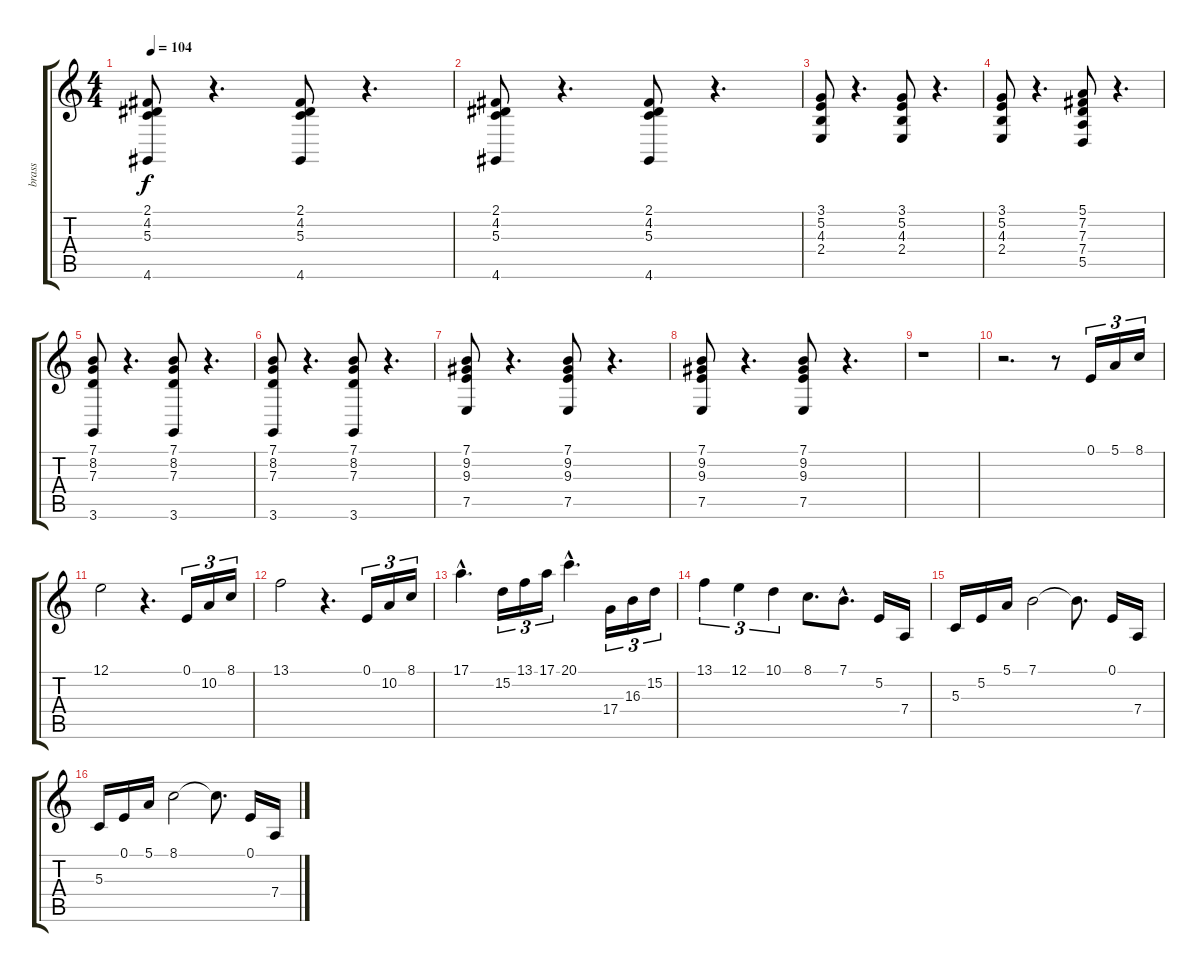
\track ("brass" "brass") {instrument stringensemble1}
\staff {score tabs}
\tuning (E4 B3 G3 D3 A2 E2) {hide}
\ts (4 4)
\tempo 104
\clef g2
\ks c
(2.1 4.2 5.3 4.6).8{dy f} r.4{d} (2.1 4.2 5.3 4.6).8 r.4{d} |
(2.1 4.2 5.3 4.6).8 r.4{d} (2.1 4.2 5.3 4.6).8 r.4{d} |
(3.1 5.2 4.3 2.4).8 r.4{d} (3.1 5.2 4.3 2.4).8 r.4{d} |
(3.1 5.2 4.3 2.4).8 r.4{d} (5.1 7.2 7.3 7.4 5.5).8 r.4{d} |
(7.1 8.2 7.3 3.6).8 r.4{d} (7.1 8.2 7.3 3.6).8 r.4{d} |
(7.1 8.2 7.3 3.6).8 r.4{d} (7.1 8.2 7.3 3.6).8 r.4{d} |
(7.1 9.2 9.3 7.5).8 r.4{d} (7.1 9.2 9.3 7.5).8 r.4{d} |
(7.1 9.2 9.3 7.5).8 r.4{d} (7.1 9.2 9.3 7.5).8 r.4{d} |
r.1 |
r.2{d} r.8 0.1.16{tu (3 2)} 5.1.16{tu (3 2)} 8.1.16{tu (3 2)} |
12.1.2 r.4{d} 0.1.16{tu (3 2)} 10.2.16{tu (3 2)} 8.1.16{tu (3 2)} |
13.1.2 r.4{d} 0.1.16{tu (3 2)} 10.2.16{tu (3 2)} 8.1.16{tu (3 2)} |
17.1{hac}.4{d} 15.2.16{tu (3 2)} 13.1.16{tu (3 2)} 17.1.16{tu (3 2)} 20.1{hac}.4{d} 17.4.16{tu (3 2)} 16.3.16{tu (3 2)} 15.2.16{tu (3 2)} |
13.1.4{tu (3 2)} 12.1.4{tu (3 2)} 10.1.4{tu (3 2)} 8.1.8{d} 7.1{hac}.8{d} 5.2.16 7.4.16 |
5.3.16 5.2.16 5.1.16 7.1.2 7.1{t}.8{d} 0.1.16 7.4.16 |
5.3.16 0.1.16 5.1.16 8.1.2 8.1{t}.8{d} 0.1.16 7.4.16
